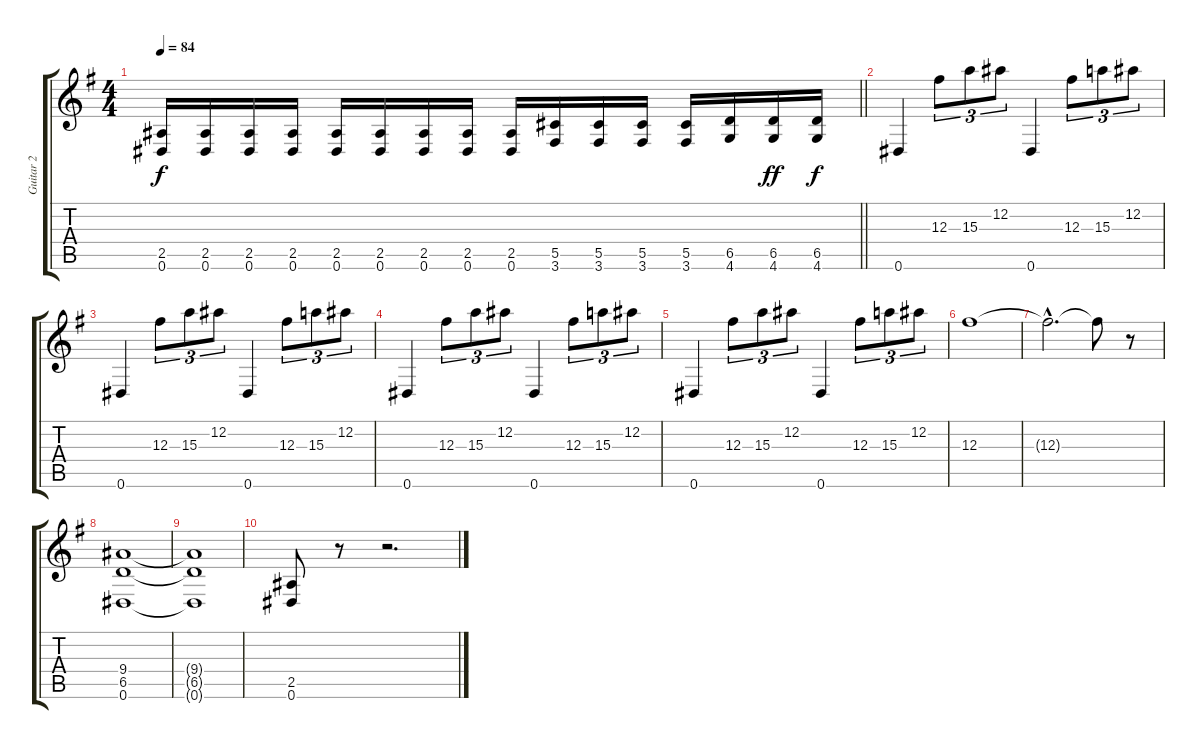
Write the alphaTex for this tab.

\track ("Guitar 2" "Guitar 2") {instrument overdrivenguitar}
\staff {score tabs}
\tuning (Eb4 Bb3 Gb3 Db3 Ab2 Eb2) {hide}
\ts (4 4)
\tempo 84
\clef g2
\barLineRight lightlight
\ks eminor
(2.5 0.6).16{dy f} (2.5 0.6).16 (2.5 0.6).16 (2.5 0.6).16 (2.5 0.6).16 (2.5 0.6).16 (2.5 0.6).16 (2.5 0.6).16 (2.5 0.6).16 (5.5 3.6).16 (5.5 3.6).16 (5.5 3.6).16 (5.5 3.6).16 (6.5 4.6).16 (6.5 4.6).16{dy ff} (6.5 4.6).16{dy f} |
0.6.4 12.3.8{tu (3 2)} 15.3.8{tu (3 2)} 12.2.8{tu (3 2)} 0.6.4 12.3.8{tu (3 2)} 15.3.8{tu (3 2)} 12.2.8{tu (3 2)} |
0.6.4 12.3.8{tu (3 2)} 15.3.8{tu (3 2)} 12.2.8{tu (3 2)} 0.6.4 12.3.8{tu (3 2)} 15.3.8{tu (3 2)} 12.2.8{tu (3 2)} |
0.6.4 12.3.8{tu (3 2)} 15.3.8{tu (3 2)} 12.2.8{tu (3 2)} 0.6.4 12.3.8{tu (3 2)} 15.3.8{tu (3 2)} 12.2.8{tu (3 2)} |
0.6.4 12.3.8{tu (3 2)} 15.3.8{tu (3 2)} 12.2.8{tu (3 2)} 0.6.4 12.3.8{tu (3 2)} 15.3.8{tu (3 2)} 12.2.8{tu (3 2)} |
12.3.1 |
12.3{hac t}.2{d} 12.3{t}.8 r.8 |
(9.4 6.5 0.6).1 |
(9.4{t} 6.5{t} 0.6{t}).1 |
(2.5 0.6).8 r.8 r.2{d}
